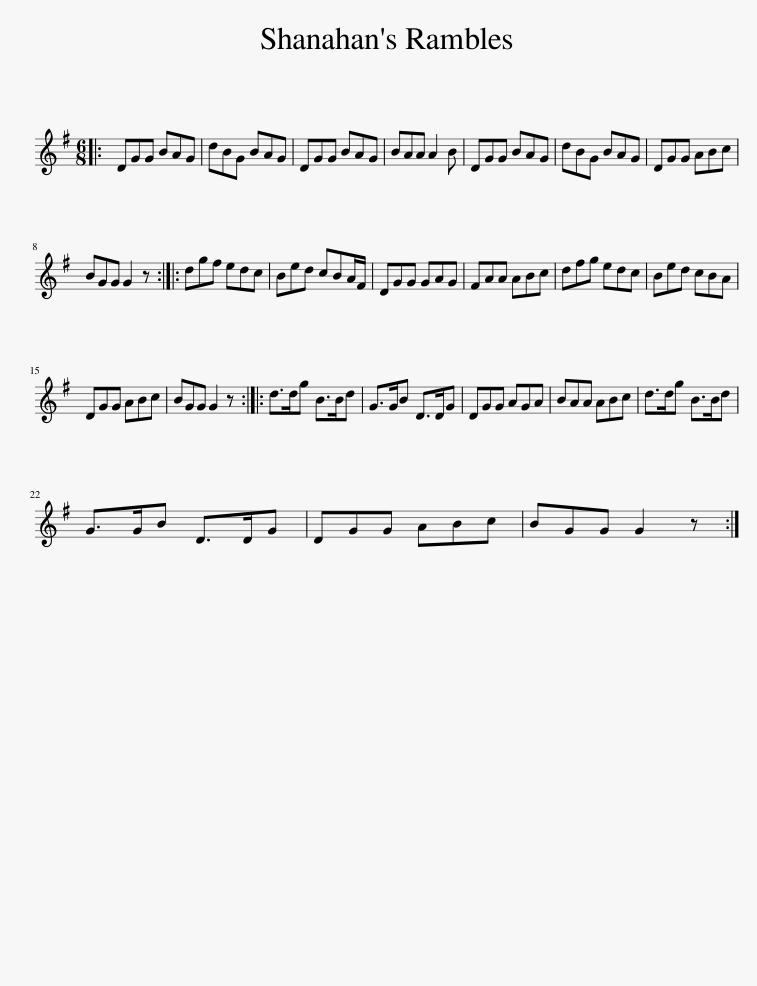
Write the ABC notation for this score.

X:1
L:1/8
M:6/8
I:linebreak $
K:G
V:1 treble
V:1
|: DGG BAG | dBG BAG | DGG BAG | BAA A2 B | DGG BAG | %5
 dBG BAG | DGG ABc |$ BGG G2 z :: dgf edc | Bed cBA/F/ | %10
 DGG GAG | FAA ABc | dfg edc | Bed cBA |$ DGG ABc | %15
 BGG G2 z :: d>dg B>Bd | G>GB D>DG | DGG AGA | BAA ABc | %20
 d>dg B>Bd |$ G>GB D>DG | DGG ABc | BGG G2 z :| %24
